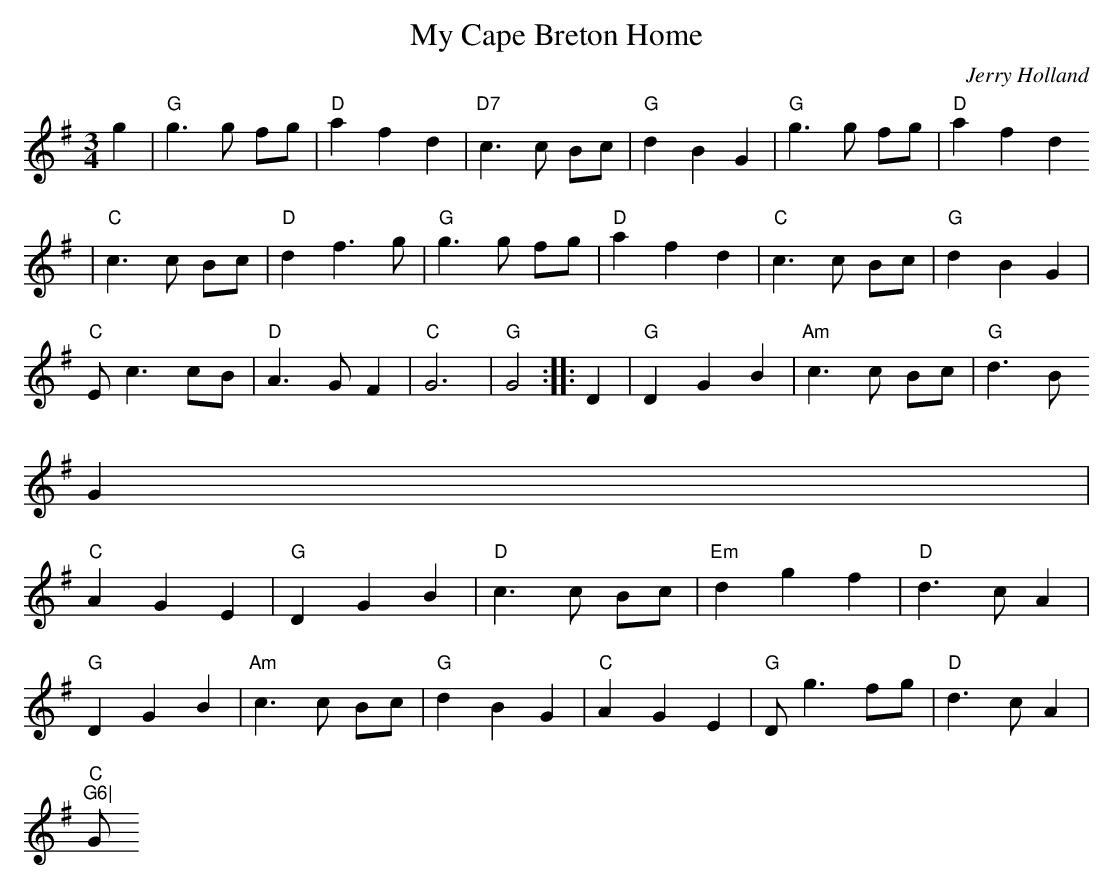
X:1
T:My Cape Breton Home
M:3/4
L:1/8
C:Jerry Holland
K:G
g2|"G"g3 g fg|"D"a2 f2 d2|"D7"c3 c Bc|"G"d2 B2 G2|"G"g3 g fg|"D"a2 f2 d2
|
"C"c3 c Bc|"D"d2 f3 g|"G"g3 g fg|"D"a2 f2 d2|"C"c3 c Bc|"G"d2 B2 G2|
"C"E c3 cB|"D"A3 G F2|"C"G6|"G"G4:||:D2|"G"D2 G2 B2|"Am"c3 c Bc|"G"d3 B
G2|
"C"A2 G2 E2|"G"D2 G2 B2|"D"c3 c Bc|"Em"d2 g2 f2|"D"d3 c A2|
"G"D2 G2 B2|"Am"c3 c Bc|"G"d2 B2 G2|"C"A2 G2 E2|"G"D g3 fg|"D"d3 c A2|"C
"G6|"G"G4:||
